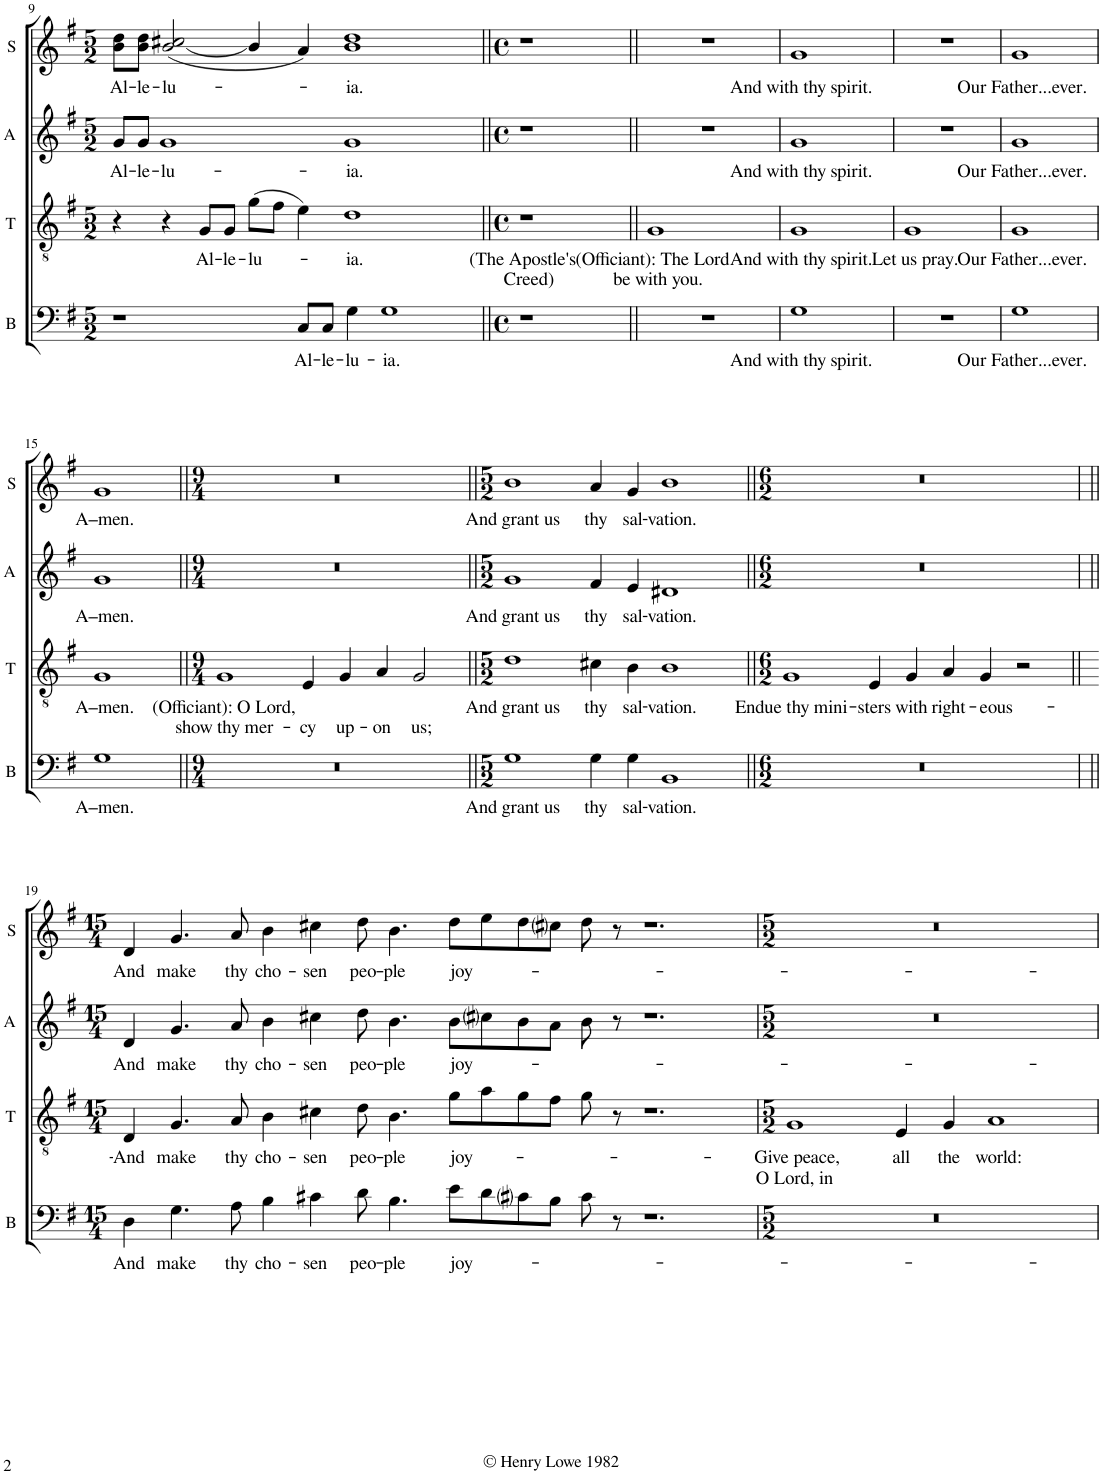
**kern	**text	**kern	**text	**text	**kern	**text	**kern	**text
*part4	*part4	*part3	*part3	*part3	*part2	*part2	*part1	*part1
*staff4	*staff4	*staff3	*staff3	*staff3	*staff2	*staff2	*staff1	*staff1
*I"Bass	*	*I"Tenor	*	*	*I"Alto	*	*I"Soprano	*
*I'B	*	*I'T	*	*	*I'A	*	*I'S	*
!!LO:PB:g=z
*clefF4	*	*clefGv2	*	*	*clefG2	*	*clefG2	*
*k[f#]	*	*k[f#]	*	*	*k[f#]	*	*k[f#]	*
*M5/2	*	*M5/2	*	*	*M5/2	*	*M5/2	*
=9	=9	=9	=9	=9	=9	=9	=9	=9
!	!	!	!	!	!	!LO:LY:b	!	!LO:LY:b
1r	.	4r	.	.	8g/L	Al-	8b\ 8dd\L	Al-
!	!	!	!	!	!	!LO:LY:b	!	!LO:LY:b
.	.	.	.	.	8g/J	-le-	8b\ 8dd\J	-le-
!	!	!	!	!	!	!LO:LY:b	!	!LO:LY:b
.	.	4r	.	.	1g	-lu-	([2b/ 2cc#X/	-lu-
!	!	!	!LO:LY:b	!	!	!	!	!
.	.	8G/L	Al-	.	.	.	.	.
!	!	!	!LO:LY:b	!	!	!	!	!
.	.	8G/J	-le-	.	.	.	.	.
!	!	!	!LO:LY:b	!	!	!	!	!
.	.	(8g\L	-lu-	.	.	.	4b/]	.
.	.	8f#\J	.	.	.	.	.	.
!	!LO:LY:b	!	!	!	!	!	!	!
8C/L	Al-	4e\)	.	.	.	.	4a/)	.
!	!LO:LY:b	!	!	!	!	!	!	!
8C/J	-le-	.	.	.	.	.	.	.
!	!LO:LY:b	!	!LO:LY:b	!	!	!LO:LY:b	!	!LO:LY:b
4G\	-lu-	1d	-ia.	.	1g	-ia.	1b 1dd	ia.
!	!LO:LY:b	!	!	!	!	!	!	!
1G	-ia.	.	.	.	.	.	.	.
.	.	4ryy	.	.	4ryy	.	4ryy	.
=10||	=10||	=10||	=10||	=10||	=10||	=10||	=10||	=10||
*M4/4	*	*M4/4	*	*	*M4/4	*	*M4/4	*
*met(c)	*	*met(c)	*	*	*met(c)	*	*met(c)	*
!	!	!	!LO:LY:b	!LO:LY:b	!	!	!	!
1r	.	1r	(The Apostle's	Creed)	1r	.	1r	.
=11||	=11||	=11||	=11||	=11||	=11||	=11||	=11||	=11||
!	!	!	!LO:LY:b	!LO:LY:b	!	!	!	!
1r	.	1G	(Officiant): The Lord	be with you.	1r	.	1r	.
=12	=12	=12	=12	=12	=12	=12	=12	=12
!	!LO:LY:b	!	!LO:LY:b	!	!	!LO:LY:b	!	!LO:LY:b
1G	And with thy spirit.	1G	And with thy spirit.	.	1g	And with thy spirit.	1g	And with thy spirit.
=13	=13	=13	=13	=13	=13	=13	=13	=13
!	!	!	!LO:LY:b	!	!	!	!	!
1r	.	1G	Let us pray.	.	1r	.	1r	.
=14	=14	=14	=14	=14	=14	=14	=14	=14
!	!LO:LY:b	!	!LO:LY:b	!	!	!LO:LY:b	!	!LO:LY:b
1G	Our Father...ever.	1G	Our Father...ever.	.	1g	Our Father...ever.	1g	Our Father...ever.
!!LO:LB:g=z
=15	=15	=15	=15	=15	=15	=15	=15	=15
!	!LO:LY:b	!	!LO:LY:b	!	!	!LO:LY:b	!	!LO:LY:b
1G	A–men.	1G	A–men.	.	1g	A–men.	1g	A–men.
=16||	=16||	=16||	=16||	=16||	=16||	=16||	=16||	=16||
*M9/4	*	*M9/4	*	*	*M9/4	*	*M9/4	*
!	!	!	!LO:LY:b	!LO:LY:b	!	!	!	!
4%9r	.	1G	(Officiant): O Lord,	show thy mer-	4%9r	.	4%9r	.
!	!	!	!	!LO:LY:b	!	!	!	!
.	.	4E/	.	-cy	.	.	.	.
!	!	!	!	!LO:LY:b	!	!	!	!
.	.	4G/	.	up-	.	.	.	.
!	!	!	!	!LO:LY:b	!	!	!	!
.	.	4A/	.	-on	.	.	.	.
!	!	!	!	!LO:LY:b	!	!	!	!
.	.	2G/	.	us;	.	.	.	.
=17||	=17||	=17||	=17||	=17||	=17||	=17||	=17||	=17||
*M5/2	*	*M5/2	*	*	*M5/2	*	*M5/2	*
!	!LO:LY:b	!	!LO:LY:b	!	!	!LO:LY:b	!	!LO:LY:b
1G	And grant us	1d	And grant us	.	1g	And grant us	1b	And grant us
!	!LO:LY:b	!	!LO:LY:b	!	!	!LO:LY:b	!	!LO:LY:b
4G\	thy	4c#X\	thy	.	4f#/	thy	4a/	thy
!	!LO:LY:b	!	!LO:LY:b	!	!	!LO:LY:b	!	!LO:LY:b
4G\	sal-	4B\	sal-	.	4e/	sal-	4g/	sal-
!	!LO:LY:b	!	!LO:LY:b	!	!	!LO:LY:b	!	!LO:LY:b
1BB	-vation.	1B	-vation.	.	1d#X	-vation.	1b	-vation.
=18||	=18||	=18||	=18||	=18||	=18||	=18||	=18||	=18||
*M6/2	*	*M6/2	*	*	*M6/2	*	*M6/2	*
!	!	!	!LO:LY:b	!	!	!	!	!
0.r	.	1G	Endue thy mini-	.	0.r	.	0.r	.
!	!	!	!LO:LY:b	!	!	!	!	!
.	.	4E/	-sters	.	.	.	.	.
!	!	!	!LO:LY:b	!	!	!	!	!
.	.	4G/	with	.	.	.	.	.
!	!	!	!LO:LY:b	!	!	!	!	!
.	.	4A/	right-	.	.	.	.	.
!	!	!	!LO:LY:b	!	!	!	!	!
.	.	4G/	-eous-	.	.	.	.	.
.	.	2r	.	.	.	.	.	.
.	.	2ryy	.	.	.	.	.	.
!!LO:LB:g=z
=19	=19	=19	=19	=19	=19	=19	=19	=19
*M15/4	*	*M15/4	*	*	*M15/4	*	*M15/4	*
!	!LO:LY:b	!	!LO:LY:b	!	!	!LO:LY:b	!	!LO:LY:b
4D\	And	4D/	And	.	4d/	And	4d/	And
!	!LO:LY:b	!	!LO:LY:b	!	!	!LO:LY:b	!	!LO:LY:b
4.G\	make	4.G/	make	.	4.g/	make	4.g/	make
!	!LO:LY:b	!	!LO:LY:b	!	!	!LO:LY:b	!	!LO:LY:b
8A\	thy	8A/	thy	.	8a/	thy	8a/	thy
!	!LO:LY:b	!	!LO:LY:b	!	!	!LO:LY:b	!	!LO:LY:b
4B\	cho-	4B\	cho-	.	4b\	cho-	4b\	cho-
!	!LO:LY:b	!	!LO:LY:b	!	!	!LO:LY:b	!	!LO:LY:b
4c#X\	-sen	4c#X\	-sen	.	4cc#X\	-sen	4cc#X\	-sen
!	!LO:LY:b	!	!LO:LY:b	!	!	!LO:LY:b	!	!LO:LY:b
8d\	peo-	8d\	peo-	.	8dd\	peo-	8dd\	peo-
!	!LO:LY:b	!	!LO:LY:b	!	!	!LO:LY:b	!	!LO:LY:b
4.B\	-ple	4.B\	-ple	.	4.b\	-ple	4.b\	-ple
!	!LO:LY:b	!	!LO:LY:b	!	!	!LO:LY:b	!	!LO:LY:b
8e\L	joy-	8g\L	joy-	.	8b\L	joy-	8dd\L	joy-
8d\	.	8a\	.	.	8cc#i\	.	8ee\	.
8c#i\	.	8g\	.	.	8b\	.	8dd\	.
8B\J	.	8f#\J	.	.	8a\J	.	8cc#i\J	.
8c#\	.	8g\	.	.	8b\	.	8dd\	.
8r	.	8r	.	.	8r	.	8r	.
4%5r	.	4%5r	.	.	4%5r	.	4%5r	.
=20	=20	=20	=20	=20	=20	=20	=20	=20
*M5/2	*	*M5/2	*	*	*M5/2	*	*M5/2	*
!	!	!	!LO:LY:b	!LO:LY:b	!	!	!	!
2%5r	.	1G	Give peace,	O Lord, in	2%5r	.	2%5r	.
.	.	4r	.	.	.	.	.	.
!	!	!	!LO:LY:b	!	!	!	!	!
.	.	4E/	all	.	.	.	.	.
!	!	!	!LO:LY:b	!	!	!	!	!
.	.	4G/	the	.	.	.	.	.
!	!	!	!LO:LY:b	!	!	!	!	!
.	.	1A	world:	.	.	.	.	.
4r	.	.	.	.	4r	.	4r	.
=	=	=	=	=	=	=	=	=
*-	*-	*-	*-	*-	*-	*-	*-	*-
